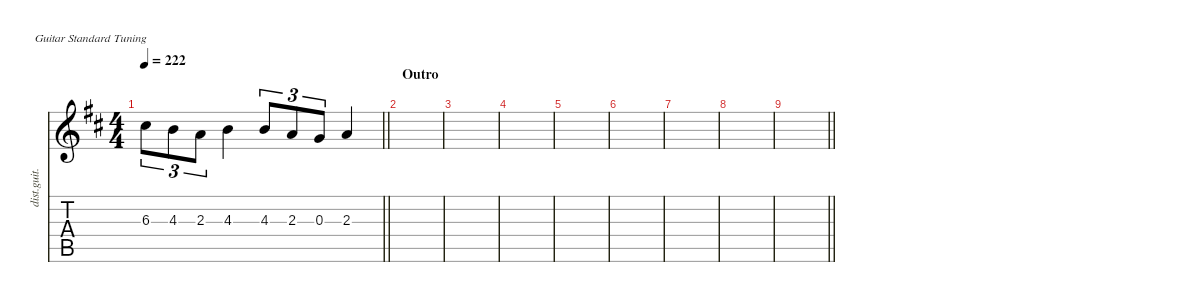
\defaultSystemsLayout 4
\hideDynamics
\bracketExtendMode nobrackets
\otherSystemsTrackNameOrientation horizontal
\track ("Kirk Hammett (Lead)" "dist.guit.") {defaultSystemsLayout 8 instrument distortionguitar}
\staff {score tabs}
\tuning (E4 B3 G3 D3 A2 E2)
\ts (4 4)
\tempo 222
\clef g2
\barLineRight lightlight
\ks bminor
6.3{acc #}.8{tu (3 2) dy f beam Down} 4.3{acc forcenatural}.8{tu (3 2) beam Down} 2.3{acc forcenatural}.8{tu (3 2) beam Down} 4.3{acc forcenatural}.4{beam Down} 4.3{acc forcenatural}.8{tu (3 2) beam Up} 2.3{acc forcenatural}.8{tu (3 2) beam Up} 0.3{acc forcenatural}.8{tu (3 2) beam Up} 2.3{acc forcenatural}.4{beam Up} |
\section ("" "Outro")
|
|
|
|
|
|
|
\barLineRight lightlight
